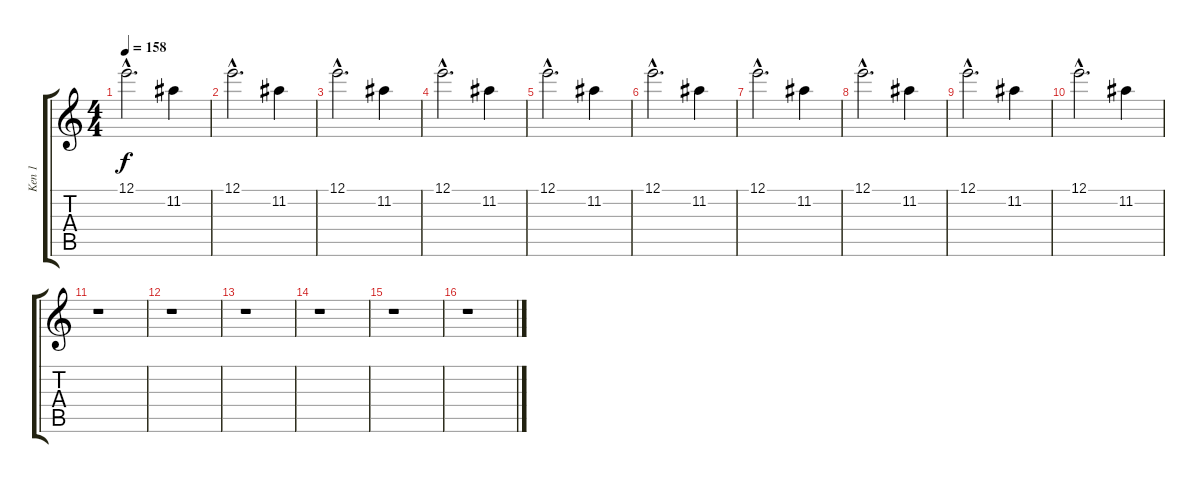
\track ("Ken 1" "Ken 1") {instrument distortionguitar}
\staff {score tabs}
\tuning (E4 B3 G3 D3 A2 E2) {hide}
\ts (4 4)
\tempo 158
\clef g2
\ks c
12.1{hac}.2{d dy f} 11.2.4 |
12.1{hac}.2{d} 11.2.4 |
12.1{hac}.2{d} 11.2.4 |
12.1{hac}.2{d} 11.2.4 |
12.1{hac}.2{d} 11.2.4 |
12.1{hac}.2{d} 11.2.4 |
12.1{hac}.2{d} 11.2.4 |
12.1{hac}.2{d} 11.2.4 |
12.1{hac}.2{d} 11.2.4 |
12.1{hac}.2{d} 11.2.4 |
r.1 |
r.1 |
r.1 |
r.1 |
r.1 |
r.1
